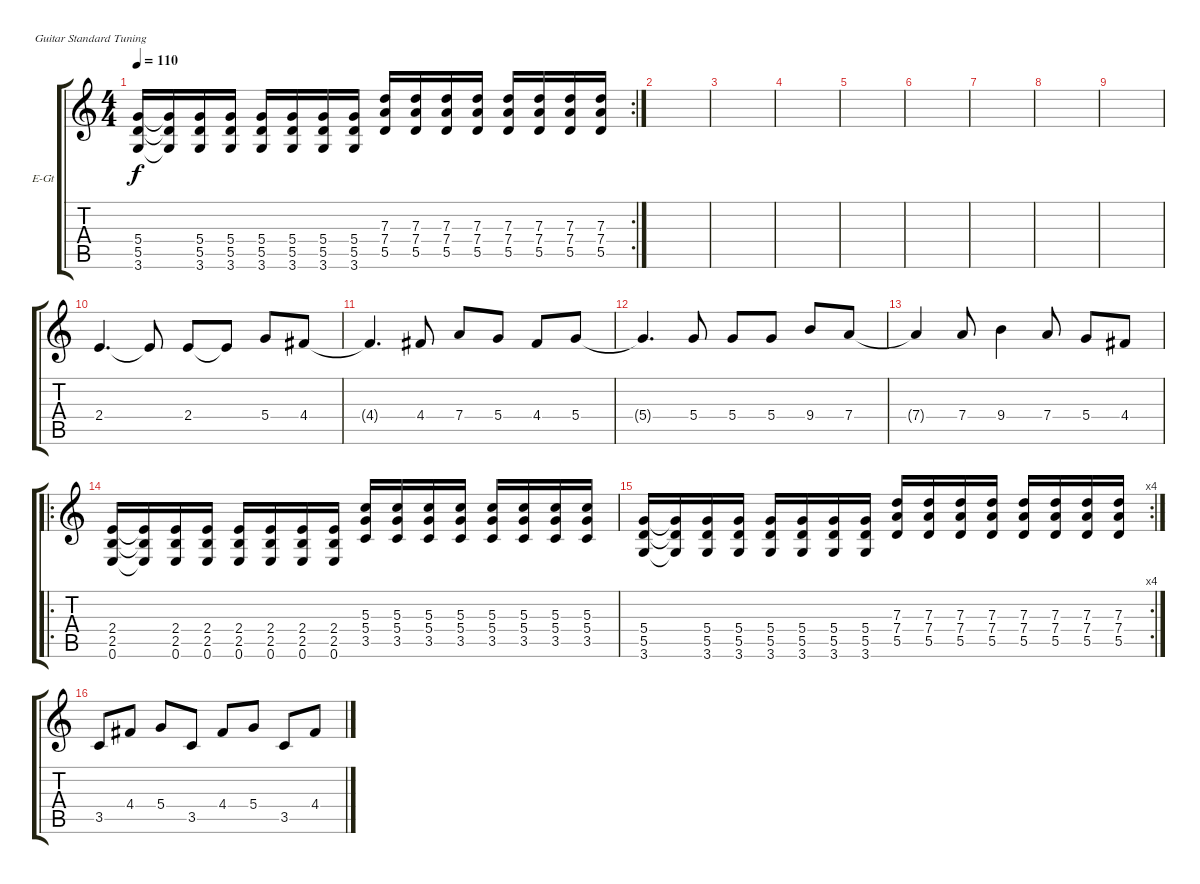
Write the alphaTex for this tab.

\defaultSystemsLayout 4
\bracketExtendMode groupsimilarinstruments
\firstSystemTrackNameOrientation horizontal
\otherSystemsTrackNameOrientation horizontal
\track ("Максим Крамар[Distortion]" "E-Gt") {instrument distortionguitar}
\staff {score tabs}
\tuning (E4 B3 G3 D3 A2 E2)
\rc 2
\ts (4 4)
\tempo 110
\clef g2
\ks c
(5.4 5.5 3.6).16{dy f} (5.4{t} 5.5{t} 3.6{t}).16 (5.4 5.5 3.6).16 (5.4 5.5 3.6).16 (5.4 5.5 3.6).16 (5.4 5.5 3.6).16 (5.4 5.5 3.6).16 (5.4 5.5 3.6).16 (7.3 7.4 5.5).16 (7.3 7.4 5.5).16 (7.3 7.4 5.5).16 (7.3 7.4 5.5).16 (7.3 7.4 5.5).16 (7.3 7.4 5.5).16 (7.3 7.4 5.5).16 (7.3 7.4 5.5).16 |
|
|
|
|
|
|
|
|
2.4.4{d} 2.4{t}.8 2.4.8 2.4{t}.8 5.4.8 4.4.8 |
4.4{t}.4{d} 4.4.8 7.4.8 5.4.8 4.4.8 5.4.8 |
5.4{t}.4{d} 5.4.8 5.4.8 5.4.8 9.4.8 7.4.8 |
7.4{t}.4 7.4.8 9.4.4 7.4.8 5.4.8 4.4.8 |
\ro
(2.4 2.5 0.6).16 (2.4{t} 2.5{t} 0.6{t}).16 (2.4 2.5 0.6).16 (2.4 2.5 0.6).16 (2.4 2.5 0.6).16 (2.4 2.5 0.6).16 (2.4 2.5 0.6).16 (2.4 2.5 0.6).16 (5.3 5.4 3.5).16 (5.3 5.4 3.5).16 (5.3 5.4 3.5).16 (5.3 5.4 3.5).16 (5.3 5.4 3.5).16 (5.3 5.4 3.5).16 (5.3 5.4 3.5).16 (5.3 5.4 3.5).16 |
\rc 4
(5.4 5.5 3.6).16 (5.4{t} 5.5{t} 3.6{t}).16 (5.4 5.5 3.6).16 (5.4 5.5 3.6).16 (5.4 5.5 3.6).16 (5.4 5.5 3.6).16 (5.4 5.5 3.6).16 (5.4 5.5 3.6).16 (7.3 7.4 5.5).16 (7.3 7.4 5.5).16 (7.3 7.4 5.5).16 (7.3 7.4 5.5).16 (7.3 7.4 5.5).16 (7.3 7.4 5.5).16 (7.3 7.4 5.5).16 (7.3 7.4 5.5).16 |
3.5.8 4.4.8 5.4.8 3.5.8 4.4.8 5.4.8 3.5.8 4.4.8
